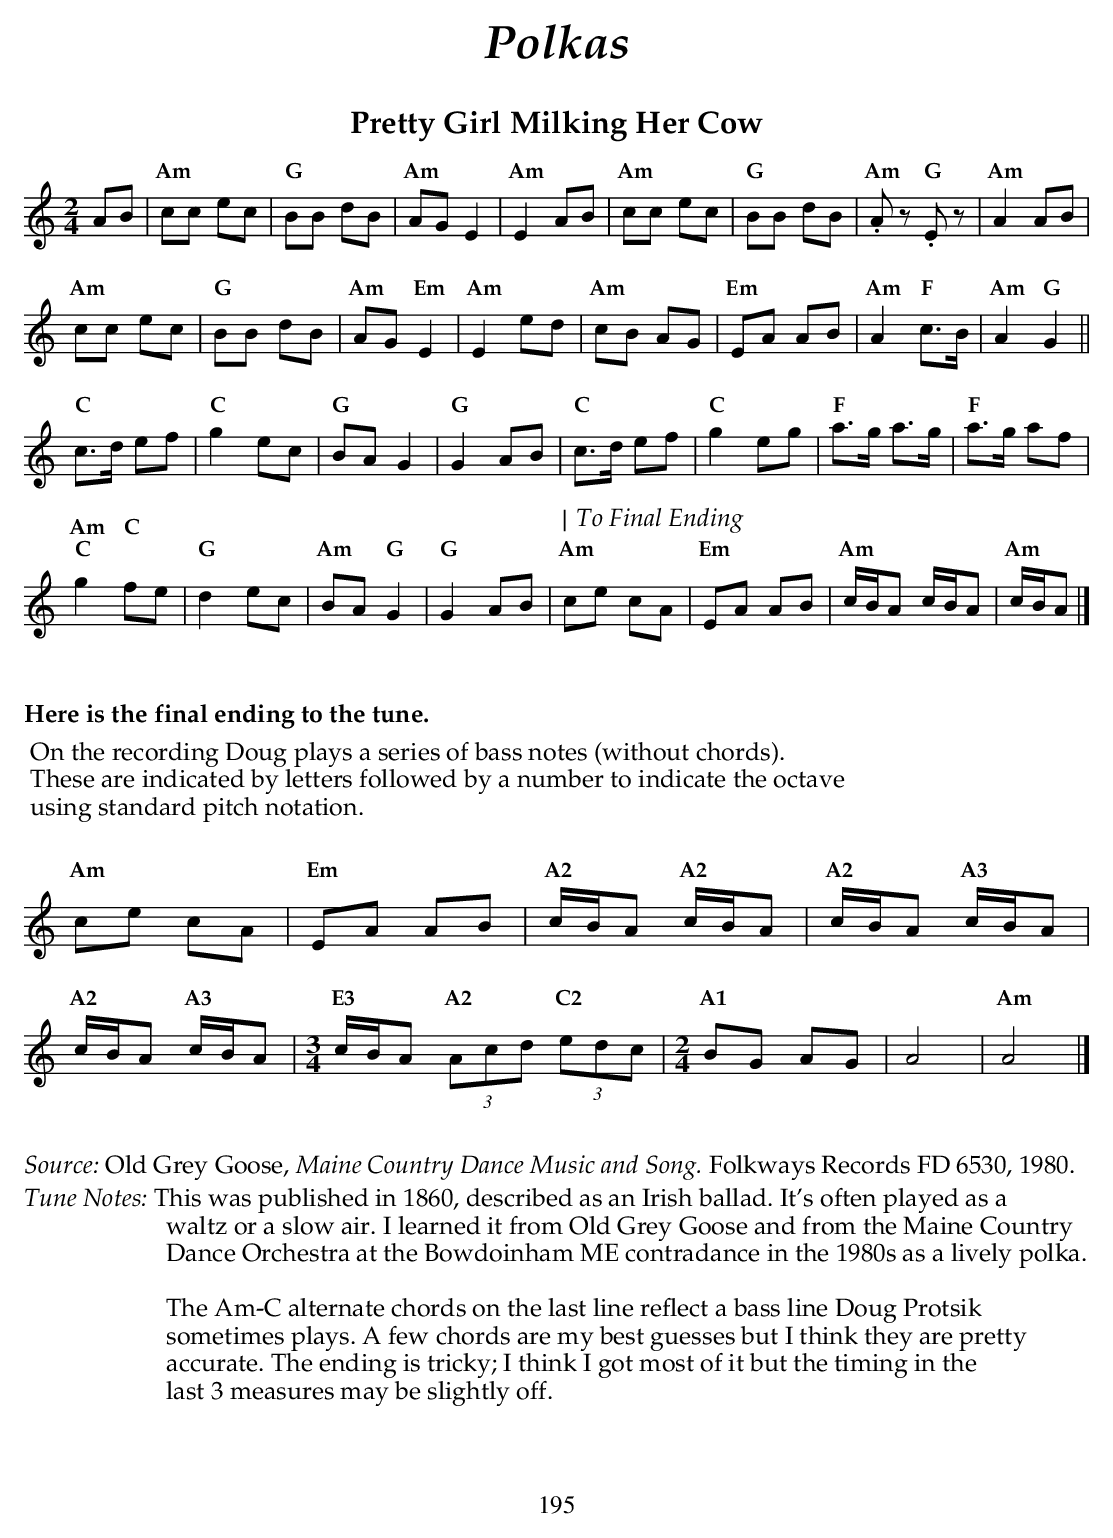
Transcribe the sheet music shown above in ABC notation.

X:1
T:Pretty Girl Milking Her Cow
U:s = !slide!
U:t = !trill!
M:2/4
L:1/8
K:Am
AB |\
"Am" cc ec | "G" BB dB  | "Am" AG E2       | "Am" E2 AB     |\
"Am" cc ec | "G" BB dB  | "Am" .Az "G" .Ez | "Am" A2 AB     |
"Am" cc ec | "G" BB dB  | "Am" AG "Em" E2  | "Am" E2 ed     |\
"Am" cB AG | "Em" EA AB | "Am" A2 "F" c>B  | "Am" A2 "G" G2 ||
"C" c>d ef | "C" g2 ec  | "G" BA G2        | "G" G2 AB      |\
"C" c>d ef | "C" g2 eg  | "F" a>g a>g      | "F" a>g af     |
"Am;C" g2 "C;" fe  | "G" d2 ec  | "Am" BA "G" G2   | "G" G2 AB      |\
"@-8,45| $2To Final Ending$0" "Am"\
     ce cA | "Em" EA AB | "Am" c/B/A c/B/A | "Am" c/B/A     |]
%%vskip 20
%%textfont Palatino-Bold 16
%%text Here is the final ending to the tune.
%%textfont Palatino-Roman 16
%%begintext
%% On the recording Doug plays a series of bass notes (without chords).
%% These are indicated by letters followed by a number to indicate the octave
%% using standard pitch notation.
%%endtext
%%vskip 20
"Am" ce cA | "Em" EA AB | "A2" c/B/A "A2" c/B/A | "A2" c/B/A "A3" c/B/A |
"A2" c/B/A "A3" c/B/A | [M:3/4] "E3" c/B/A "A2" (3Acd  "C2"  (3edc |\
 [M:2/4] "A1"BG AG | A4 | "Am  " A4 |]
